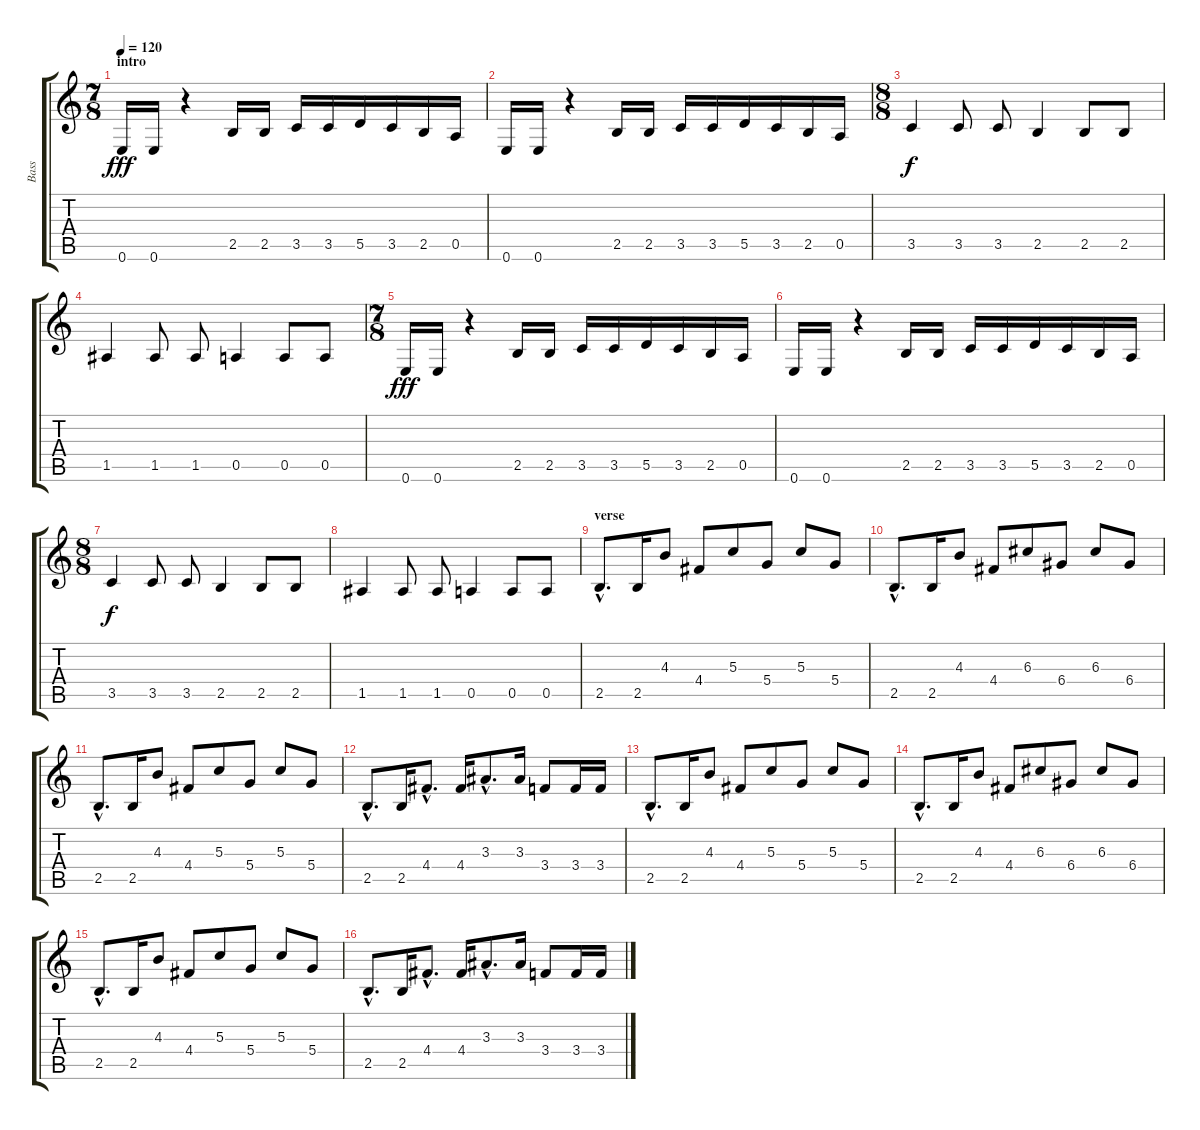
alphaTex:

\track ("Bass" "Bass") {instrument electricbassfinger}
\staff {score tabs}
\tuning (E4 B3 G3 D3 A2 E2) {hide}
\ts (7 8)
\section ("" "intro")
\tempo 120
\clef g2
\ks c
0.6.16{dy fff instrument electricbassfinger} 0.6.16 r.4 2.5.16 2.5.16 3.5.16 3.5.16 5.5.16 3.5.16 2.5.16 0.5.16 |
0.6.16 0.6.16 r.4 2.5.16 2.5.16 3.5.16 3.5.16 5.5.16 3.5.16 2.5.16 0.5.16 |
\ts (8 8)
3.5.4{dy f} 3.5.8 3.5.8 2.5.4 2.5.8 2.5.8 |
1.5.4 1.5.8 1.5.8 0.5.4 0.5.8 0.5.8 |
\ts (7 8)
0.6.16{dy fff} 0.6.16 r.4 2.5.16 2.5.16 3.5.16 3.5.16 5.5.16 3.5.16 2.5.16 0.5.16 |
0.6.16 0.6.16 r.4 2.5.16 2.5.16 3.5.16 3.5.16 5.5.16 3.5.16 2.5.16 0.5.16 |
\ts (8 8)
3.5.4{dy f} 3.5.8 3.5.8 2.5.4 2.5.8 2.5.8 |
1.5.4 1.5.8 1.5.8 0.5.4 0.5.8 0.5.8 |
\section ("" "verse")
2.5{hac}.8{d} 2.5.16 4.3.8 4.4.8 5.3.8 5.4.8 5.3.8 5.4.8 |
2.5{hac}.8{d} 2.5.16 4.3.8 4.4.8 6.3.8 6.4.8 6.3.8 6.4.8 |
2.5{hac}.8{d} 2.5.16 4.3.8 4.4.8 5.3.8 5.4.8 5.3.8 5.4.8 |
2.5{hac}.8{d} 2.5.16 4.4{hac}.8{d} 4.4.16 3.3{hac}.8{d} 3.3.16 3.4.8 3.4.16 3.4.16 |
2.5{hac}.8{d} 2.5.16 4.3.8 4.4.8 5.3.8 5.4.8 5.3.8 5.4.8 |
2.5{hac}.8{d} 2.5.16 4.3.8 4.4.8 6.3.8 6.4.8 6.3.8 6.4.8 |
2.5{hac}.8{d} 2.5.16 4.3.8 4.4.8 5.3.8 5.4.8 5.3.8 5.4.8 |
2.5{hac}.8{d} 2.5.16 4.4{hac}.8{d} 4.4.16 3.3{hac}.8{d} 3.3.16 3.4.8 3.4.16 3.4.16
